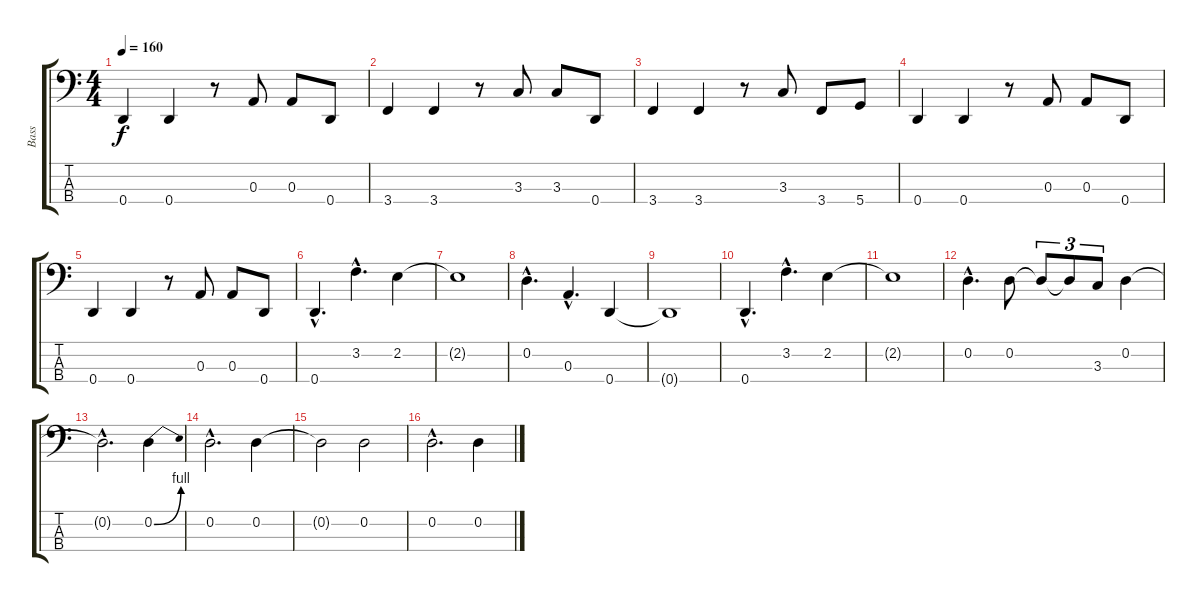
\track ("Bass" "Bass") {instrument electricbassfinger}
\staff {score tabs}
\tuning (G2 D2 A1 D1) {hide}
\ts (4 4)
\tempo 160
\clef f4
\ks c
0.4.4{dy f} 0.4.4 r.8 0.3.8 0.3.8 0.4.8 |
3.4.4 3.4.4 r.8 3.3.8 3.3.8 0.4.8 |
3.4.4 3.4.4 r.8 3.3.8 3.4.8 5.4.8 |
0.4.4 0.4.4 r.8 0.3.8 0.3.8 0.4.8 |
0.4.4 0.4.4 r.8 0.3.8 0.3.8 0.4.8 |
0.4{hac}.4{d} 3.2{hac}.4{d} 2.2.4 |
2.2{t}.1 |
0.2{hac}.4{d} 0.3{hac}.4{d} 0.4.4 |
0.4{t}.1 |
0.4{hac}.4{d} 3.2{hac}.4{d} 2.2.4 |
2.2{t}.1 |
0.2{hac}.4{d} 0.2.8 0.2{t}.8{tu (3 2)} 0.2{t}.8{tu (3 2)} 3.3.8{tu (3 2)} 0.2.4 |
0.2{hac t}.2{d} 0.2{be (bend 0 0 60 4)}.4 |
0.2{hac}.2{d} 0.2.4 |
0.2{t}.2 0.2.2 |
0.2{hac}.2{d} 0.2.4
